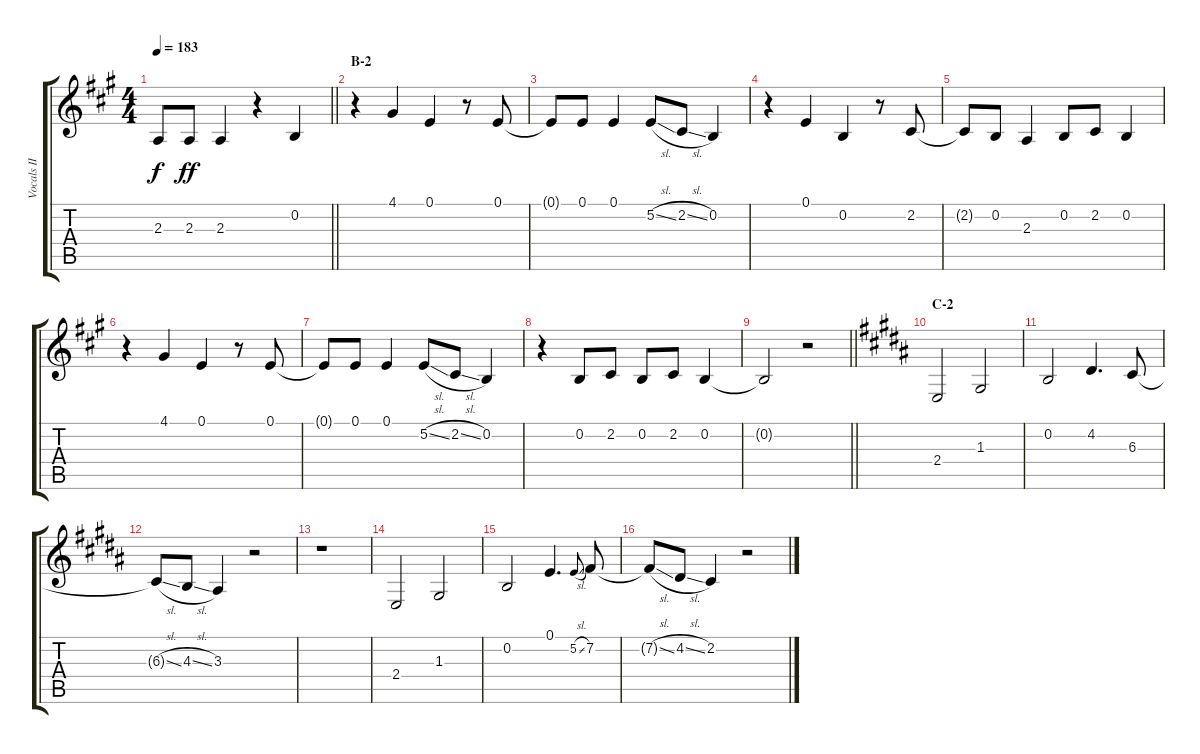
\track ("Vocals II" "Vocals II") {instrument voiceoohs}
\staff {score tabs}
\tuning (E4 B3 G3 D3 A2 E2) {hide}
\ts (4 4)
\tempo 183
\clef g2
\barLineRight lightlight
\ks a
2.3{t}.8{dy f} 2.3.8{dy ff} 2.3.4 r.4 0.2.4 |
\section ("" "B-2")
r.4 4.1.4 0.1.4 r.8 0.1.8 |
0.1{t}.8 0.1.8 0.1.4 5.2{sl}.8 2.2{sl}.8 0.2.4 |
r.4 0.1.4 0.2.4 r.8 2.2.8 |
2.2{t}.8 0.2.8 2.3.4 0.2.8 2.2.8 0.2.4 |
r.4 4.1.4 0.1.4 r.8 0.1.8 |
0.1{t}.8 0.1.8 0.1.4 5.2{sl}.8 2.2{sl}.8 0.2.4 |
r.4 0.2.8 2.2.8 0.2.8 2.2.8 0.2.4 |
\barLineRight lightlight
0.2{t}.2 r.2 |
\section ("" "C-2")
\ks b
2.4.2 1.3.2 |
0.2.2 4.2.4{d} 6.3.8 |
6.3{sl t}.8 4.3{sl}.8 3.3.4 r.2 |
r.1 |
2.4.2 1.3.2 |
0.2.2 0.1.4{d} 5.2{sl}.8{gr onbeat} 7.2.8 |
7.2{sl t}.8 4.2{sl}.8 2.2.4 r.2
